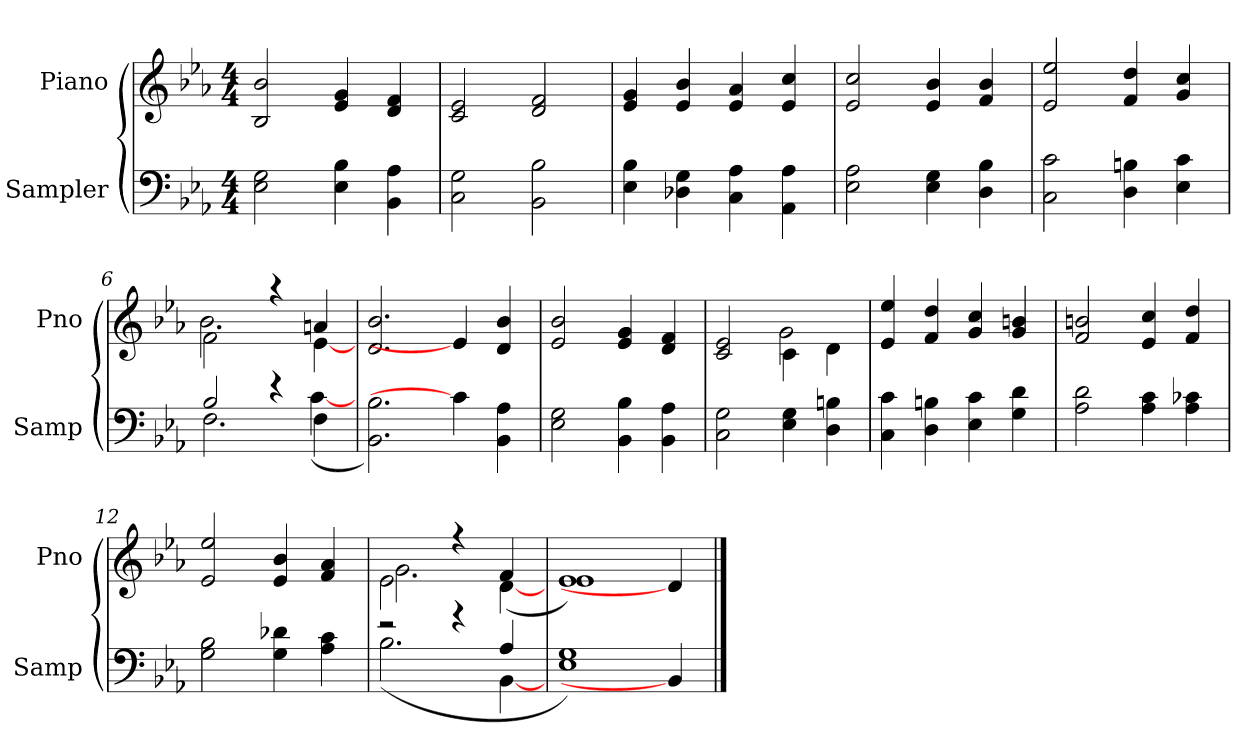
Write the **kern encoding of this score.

**kern	**kern
*part2	*part1
*staff2	*staff1
*I"Sampler	*I"Piano
*I'Samp	*I'Pno
*clefF4	*clefG2
*k[b-e-a-]	*k[b-e-a-]
*E-:	*E-:
*M4/4	*M4/4
=1	=1
2E- 2G	2B- 2b-
4E- 4B-	4e- 4g
4BB- 4A-	4d 4f
=2	=2
2C 2G	2c 2e-
2BB- 2B-	2d 2f
=3	=3
4E- 4B-	4e- 4g
4D-X 4G	4e- 4b-
4C 4A-	4e- 4a-
4AA- 4A-	4e- 4cc
=4	=4
2E- 2A-	2e- 2cc
4E- 4G	4e- 4b-
4D 4B-	4f 4b-
=5	=5
2C 2c	2e- 2ee-
4D 4Bn	4f 4dd
4E- 4c	4g 4cc
=6	=6
*^	*^
2B-/	2.F	2f\	2.b-
4r	.	4r	.
4F\	([4c	4an/	[4e-
*v	*v	*	*
*	*v	*v
=7	=7
2.BB- 2.B-)	2.d 2.b-
4c]	4e-]
4BB- 4A-	4d 4b-
=8	=8
2E- 2G	2e- 2b-
4BB- 4B-	4e- 4g
4BB- 4A-	4d 4f
=9	=9
*	*^
2C 2G	2c 2e-	2ryy
4E- 4G	4c\	2g
4D 4Bn	4d\	.
*	*v	*v
=10	=10
4C 4c	4e- 4ee-
4D 4Bn	4f 4dd
4E- 4c	4g 4cc
4G 4d	4g 4bn
=11	=11
2A- 2d	2f 2bn
4A- 4c	4e- 4cc
4A- 4c-X	4f 4dd
=12	=12
2G 2B-	2e- 2ee-
4G 4d-X	4e- 4b-
4A- 4c	4f 4a-
=13	=13
*^	*^
2r	(2.B-	2e-\	2.g
4r	.	4r	.
4A-/	[4BB-	4f/	([4d
*v	*v	*	*
=14	=14	=14
1E-/ 1G/)	1e-/)	1e-
4BB-]	4ryy	4d]
*	*v	*v
==	==
*-	*-
